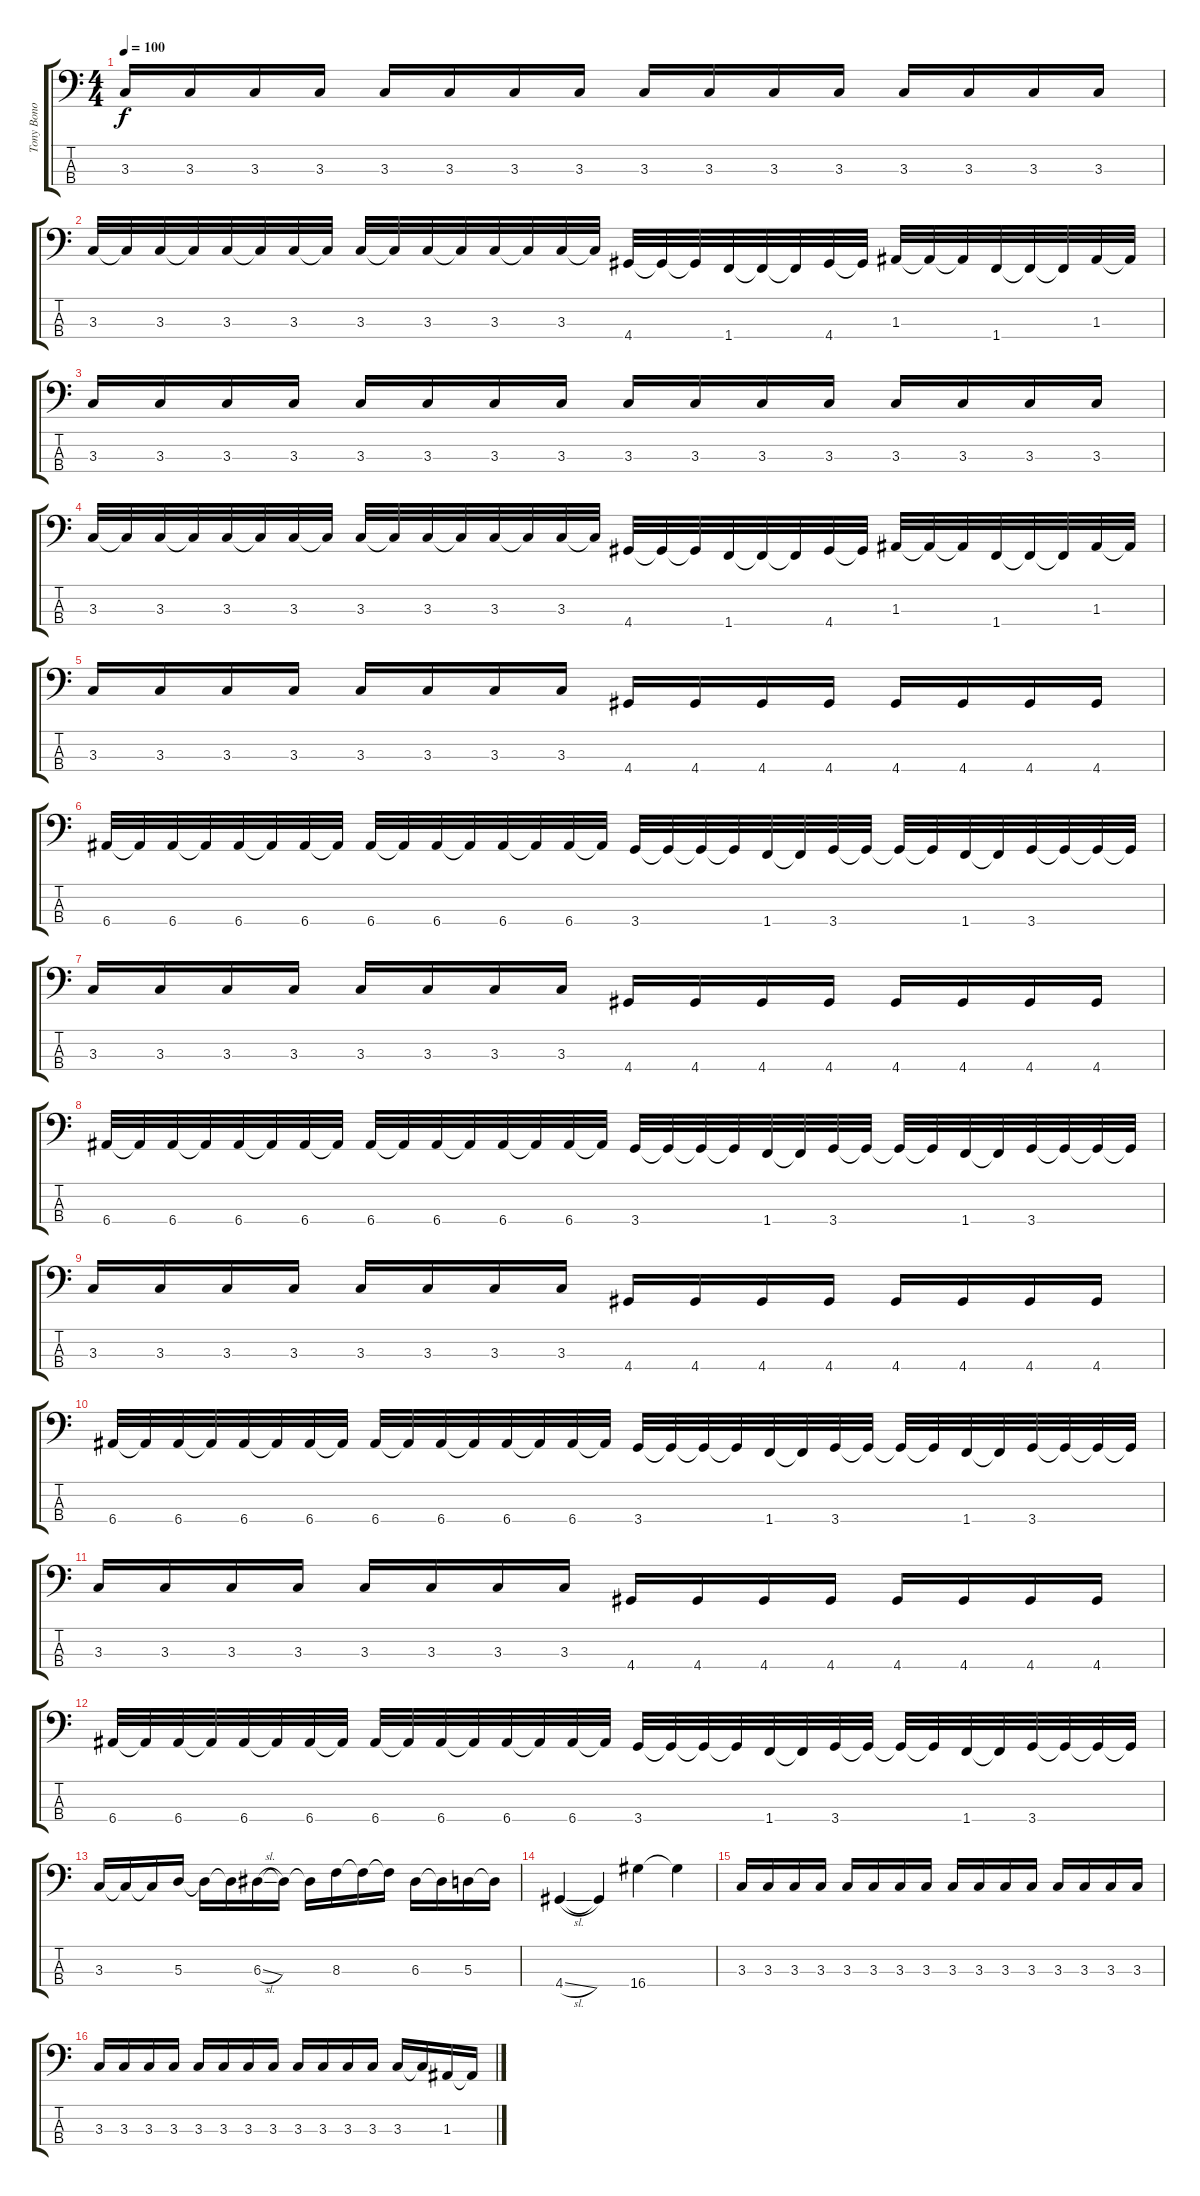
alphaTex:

\track ("Tony Bono" "Tony Bono") {instrument electricbasspick}
\staff {score tabs}
\tuning (G2 D2 A1 E1) {hide}
\ts (4 4)
\tempo 100
\clef f4
\ks c
3.3.16{dy f} 3.3.16 3.3.16 3.3.16 3.3.16 3.3.16 3.3.16 3.3.16 3.3.16 3.3.16 3.3.16 3.3.16 3.3.16 3.3.16 3.3.16 3.3.16 |
3.3.32 3.3{t}.32 3.3.32 3.3{t}.32 3.3.32 3.3{t}.32 3.3.32 3.3{t}.32 3.3.32 3.3{t}.32 3.3.32 3.3{t}.32 3.3.32 3.3{t}.32 3.3.32 3.3{t}.32 4.4.32 4.4{t}.32 4.4{t}.32 1.4.32 1.4{t}.32 1.4{t}.32 4.4.32 4.4{t}.32 1.3.32 1.3{t}.32 1.3{t}.32 1.4.32 1.4{t}.32 1.4{t}.32 1.3.32 1.3{t}.32 |
3.3.16 3.3.16 3.3.16 3.3.16 3.3.16 3.3.16 3.3.16 3.3.16 3.3.16 3.3.16 3.3.16 3.3.16 3.3.16 3.3.16 3.3.16 3.3.16 |
3.3.32 3.3{t}.32 3.3.32 3.3{t}.32 3.3.32 3.3{t}.32 3.3.32 3.3{t}.32 3.3.32 3.3{t}.32 3.3.32 3.3{t}.32 3.3.32 3.3{t}.32 3.3.32 3.3{t}.32 4.4.32 4.4{t}.32 4.4{t}.32 1.4.32 1.4{t}.32 1.4{t}.32 4.4.32 4.4{t}.32 1.3.32 1.3{t}.32 1.3{t}.32 1.4.32 1.4{t}.32 1.4{t}.32 1.3.32 1.3{t}.32 |
3.3.16 3.3.16 3.3.16 3.3.16 3.3.16 3.3.16 3.3.16 3.3.16 4.4.16 4.4.16 4.4.16 4.4.16 4.4.16 4.4.16 4.4.16 4.4.16 |
6.4.32 6.4{t}.32 6.4.32 6.4{t}.32 6.4.32 6.4{t}.32 6.4.32 6.4{t}.32 6.4.32 6.4{t}.32 6.4.32 6.4{t}.32 6.4.32 6.4{t}.32 6.4.32 6.4{t}.32 3.4.32 3.4{t}.32 3.4{t}.32 3.4{t}.32 1.4.32 1.4{t}.32 3.4.32 3.4{t}.32 3.4{t}.32 3.4{t}.32 1.4.32 1.4{t}.32 3.4.32 3.4{t}.32 3.4{t}.32 3.4{t}.32 |
3.3.16 3.3.16 3.3.16 3.3.16 3.3.16 3.3.16 3.3.16 3.3.16 4.4.16 4.4.16 4.4.16 4.4.16 4.4.16 4.4.16 4.4.16 4.4.16 |
6.4.32 6.4{t}.32 6.4.32 6.4{t}.32 6.4.32 6.4{t}.32 6.4.32 6.4{t}.32 6.4.32 6.4{t}.32 6.4.32 6.4{t}.32 6.4.32 6.4{t}.32 6.4.32 6.4{t}.32 3.4.32 3.4{t}.32 3.4{t}.32 3.4{t}.32 1.4.32 1.4{t}.32 3.4.32 3.4{t}.32 3.4{t}.32 3.4{t}.32 1.4.32 1.4{t}.32 3.4.32 3.4{t}.32 3.4{t}.32 3.4{t}.32 |
3.3.16 3.3.16 3.3.16 3.3.16 3.3.16 3.3.16 3.3.16 3.3.16 4.4.16 4.4.16 4.4.16 4.4.16 4.4.16 4.4.16 4.4.16 4.4.16 |
6.4.32 6.4{t}.32 6.4.32 6.4{t}.32 6.4.32 6.4{t}.32 6.4.32 6.4{t}.32 6.4.32 6.4{t}.32 6.4.32 6.4{t}.32 6.4.32 6.4{t}.32 6.4.32 6.4{t}.32 3.4.32 3.4{t}.32 3.4{t}.32 3.4{t}.32 1.4.32 1.4{t}.32 3.4.32 3.4{t}.32 3.4{t}.32 3.4{t}.32 1.4.32 1.4{t}.32 3.4.32 3.4{t}.32 3.4{t}.32 3.4{t}.32 |
3.3.16 3.3.16 3.3.16 3.3.16 3.3.16 3.3.16 3.3.16 3.3.16 4.4.16 4.4.16 4.4.16 4.4.16 4.4.16 4.4.16 4.4.16 4.4.16 |
6.4.32 6.4{t}.32 6.4.32 6.4{t}.32 6.4.32 6.4{t}.32 6.4.32 6.4{t}.32 6.4.32 6.4{t}.32 6.4.32 6.4{t}.32 6.4.32 6.4{t}.32 6.4.32 6.4{t}.32 3.4.32 3.4{t}.32 3.4{t}.32 3.4{t}.32 1.4.32 1.4{t}.32 3.4.32 3.4{t}.32 3.4{t}.32 3.4{t}.32 1.4.32 1.4{t}.32 3.4.32 3.4{t}.32 3.4{t}.32 3.4{t}.32 |
3.3.16 3.3{t}.16 3.3{t}.16 5.3.16 5.3{t}.16 5.3{t}.16 6.3{sl}.16 6.3{t}.16 6.3{t}.16 8.3.16 8.3{t}.16 8.3{t}.16 6.3.16 6.3{t}.16 5.3.16 5.3{t}.16 |
4.4{sl}.4 4.4{t}.4 16.4.4 16.4{t}.4 |
3.3.16 3.3.16 3.3.16 3.3.16 3.3.16 3.3.16 3.3.16 3.3.16 3.3.16 3.3.16 3.3.16 3.3.16 3.3.16 3.3.16 3.3.16 3.3.16 |
3.3.16 3.3.16 3.3.16 3.3.16 3.3.16 3.3.16 3.3.16 3.3.16 3.3.16 3.3.16 3.3.16 3.3.16 3.3.16 3.3{t}.16 1.3.16 1.3{t}.16
